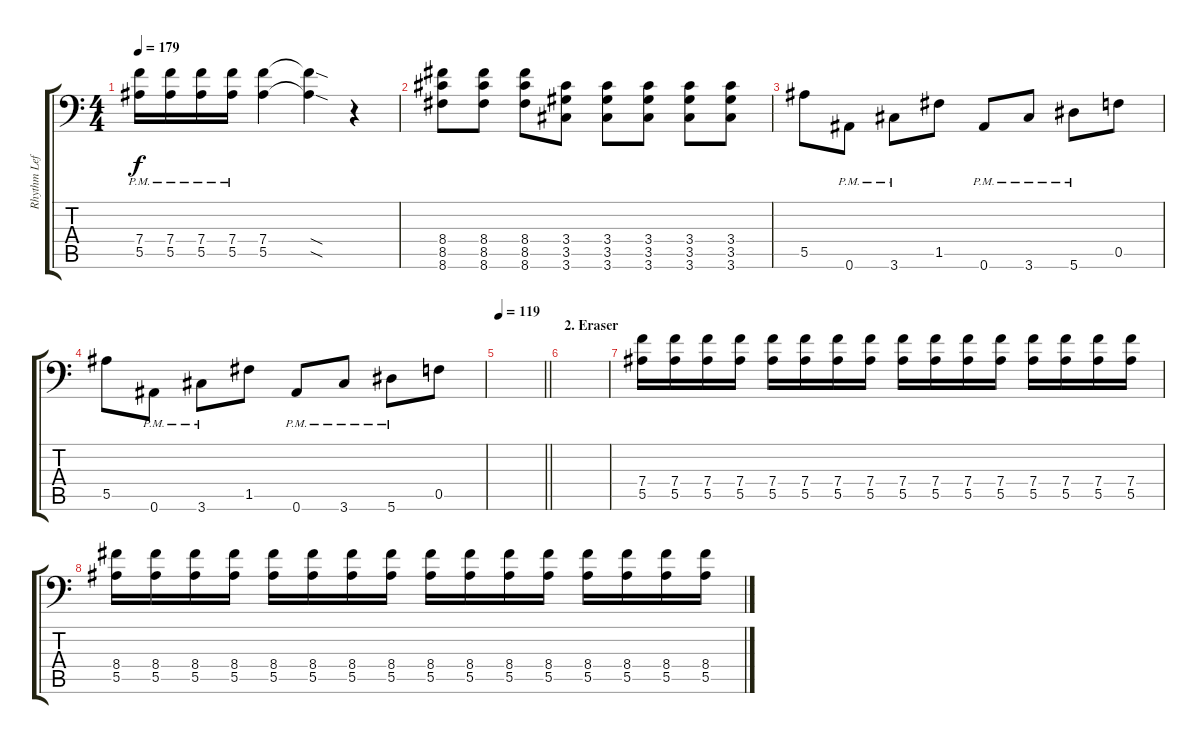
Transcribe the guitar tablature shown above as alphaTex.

\track ("Rhythm Left" "Rhythm Lef") {instrument distortionguitar}
\staff {score tabs}
\tuning (C4 G3 Eb3 Bb2 F2 Bb1) {hide}
\ts (4 4)
\tempo 179
\clef f4
\ks c
(7.4{pm} 5.5{pm}).16{dy f} (7.4{pm} 5.5{pm}).16 (7.4{pm} 5.5{pm}).16 (7.4{pm} 5.5{pm}).16 (7.4 5.5).4 (7.4{sod t} 5.5{sod t}).4 r.4 |
(8.4 8.5 8.6).8 (8.4 8.5 8.6).8 (8.4 8.5 8.6).8 (3.4 3.5 3.6).8 (3.4 3.5 3.6).8 (3.4 3.5 3.6).8 (3.4 3.5 3.6).8 (3.4 3.5 3.6).8 |
5.5.8 0.6{pm}.8 3.6{pm}.8 1.5.8 0.6{pm}.8 3.6{pm}.8 5.6{pm}.8 0.5.8 |
5.5.8 0.6{pm}.8 3.6{pm}.8 1.5.8 0.6{pm}.8 3.6{pm}.8 5.6{pm}.8 0.5.8 |
\tempo 119
\barLineRight lightlight
|
\section ("" "2. Eraser")
|
(7.4 5.5).16 (7.4 5.5).16 (7.4 5.5).16 (7.4 5.5).16 (7.4 5.5).16 (7.4 5.5).16 (7.4 5.5).16 (7.4 5.5).16 (7.4 5.5).16 (7.4 5.5).16 (7.4 5.5).16 (7.4 5.5).16 (7.4 5.5).16 (7.4 5.5).16 (7.4 5.5).16 (7.4 5.5).16 |
(8.4 5.5).16 (8.4 5.5).16 (8.4 5.5).16 (8.4 5.5).16 (8.4 5.5).16 (8.4 5.5).16 (8.4 5.5).16 (8.4 5.5).16 (8.4 5.5).16 (8.4 5.5).16 (8.4 5.5).16 (8.4 5.5).16 (8.4 5.5).16 (8.4 5.5).16 (8.4 5.5).16 (8.4 5.5).16
